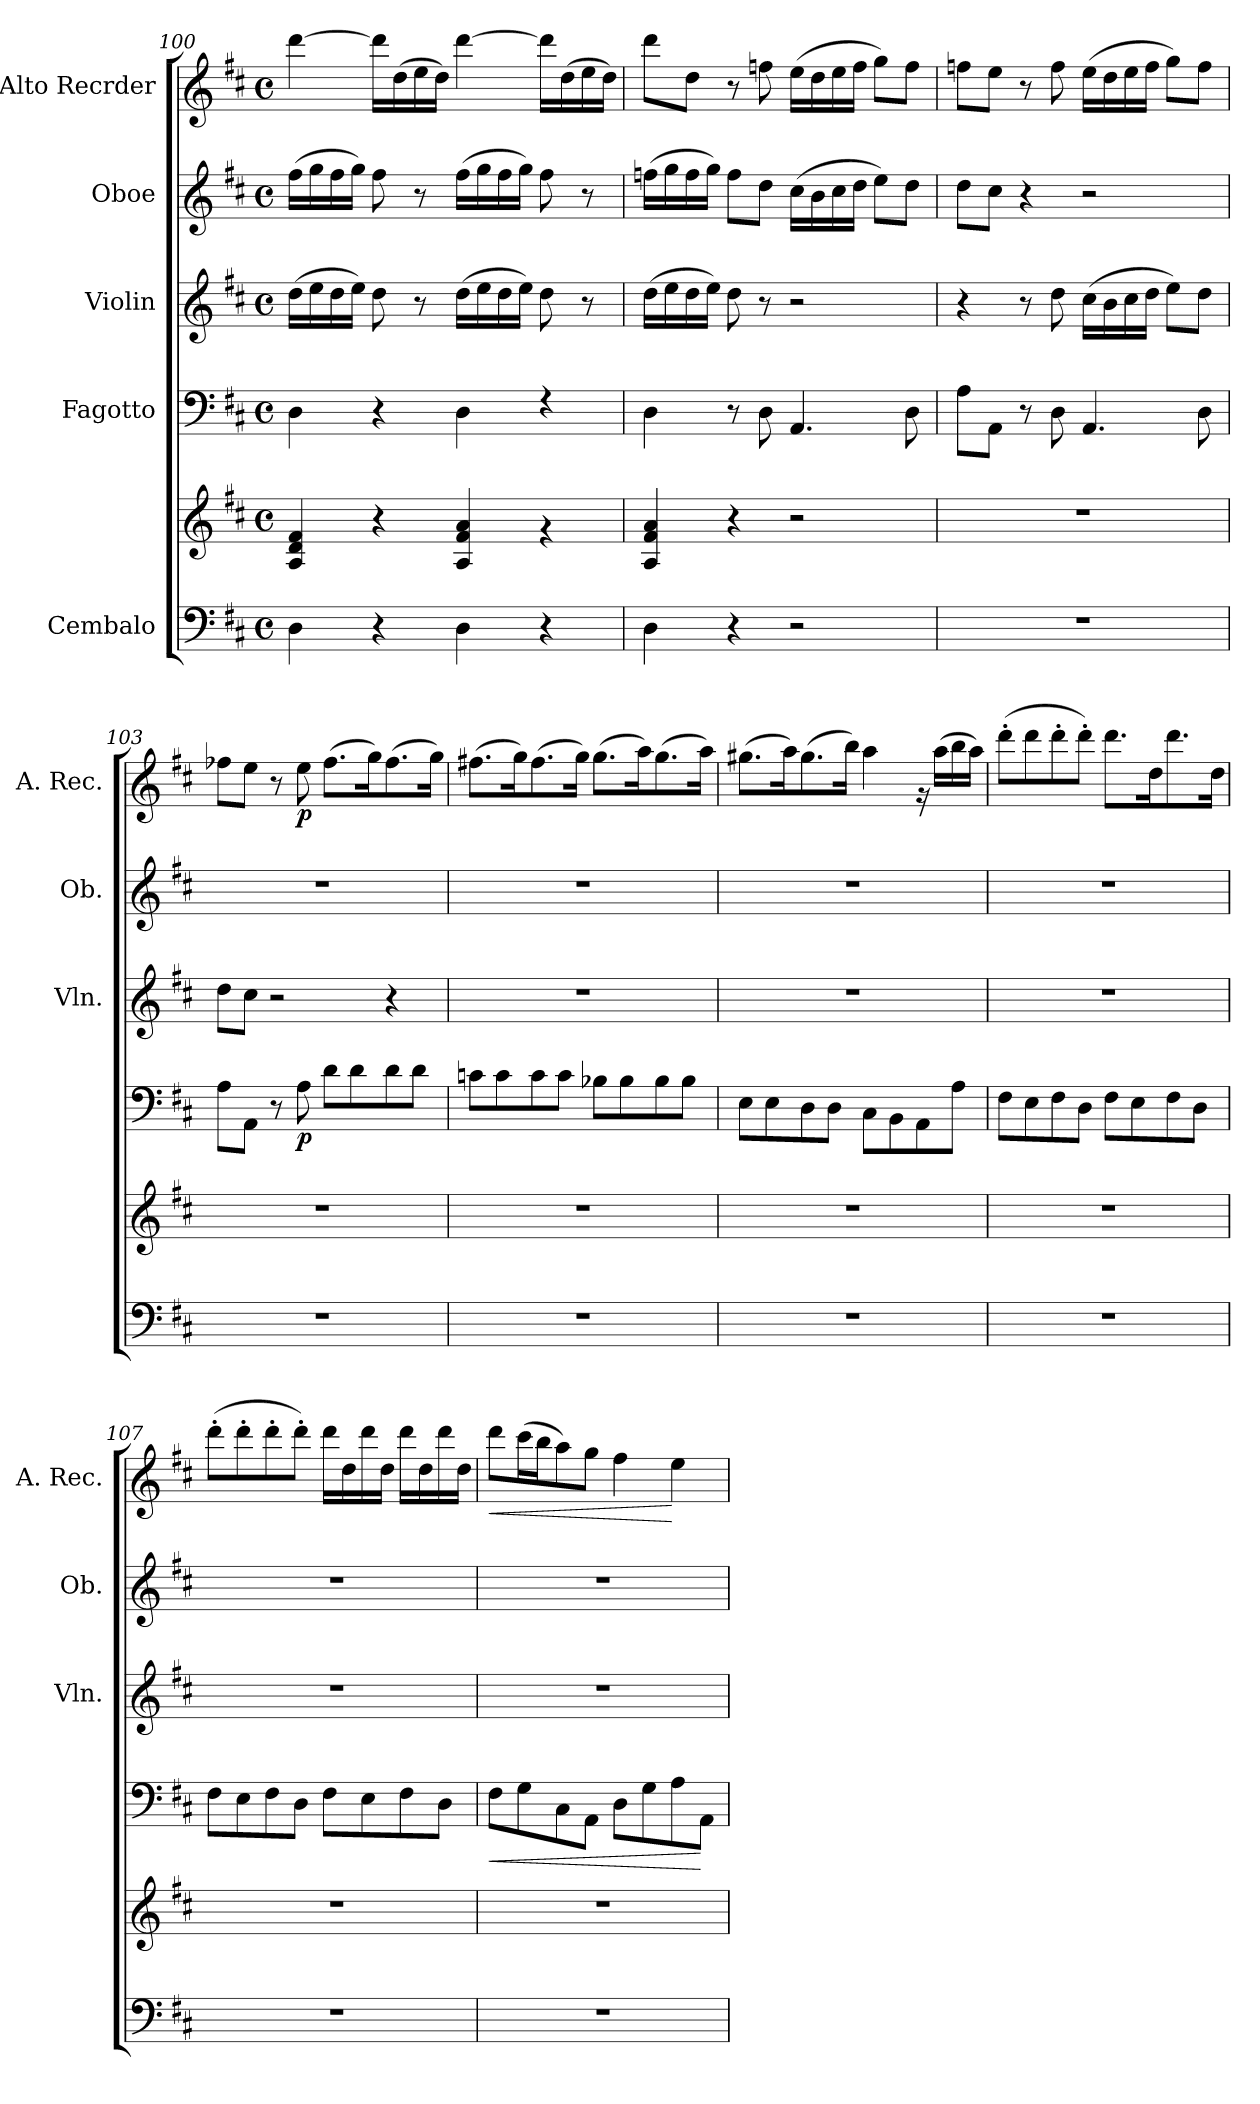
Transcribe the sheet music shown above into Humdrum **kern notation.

**kern	**kern	**kern	**dynam	**kern	**kern	**kern	**dynam
*part5	*part5	*part4	*part4	*part3	*part2	*part1	*part1
*staff6	*staff5	*staff4	*staff4	*staff3	*staff2	*staff1	*staff1
*I"Cembalo	*	*I"Fagotto	*	*I"Violin	*I"Oboe	*I"Alto Recrder	*
*	*	*	*	*I'Vln.	*I'Ob.	*I'A. Rec.	*
!!LO:LB:g=z
*clefF4	*clefG2	*clefF4	*	*clefG2	*clefG2	*clefG2	*
*k[f#c#]	*k[f#c#]	*k[f#c#]	*	*k[f#c#]	*k[f#c#]	*k[f#c#]	*
*M4/4	*M4/4	*M4/4	*	*M4/4	*M4/4	*M4/4	*
*met(c)	*met(c)	*met(c)	*	*met(c)	*met(c)	*met(c)	*
=100	=100	=100	=100	=100	=100	=100	=100
4D\	4A/ 4d/ 4f#/	4D\	.	(>16dd\LL	(>16ff#\LL	[4ddd\	.
.	.	.	.	16ee\	16gg\	.	.
.	.	.	.	16dd\	16ff#\	.	.
.	.	.	.	16ee\JJ)	16gg\JJ)	.	.
4r	4r	4r	.	8dd\	8ff#\	16ddd\LL]	.
.	.	.	.	.	.	(>16dd\	.
.	.	.	.	8r	8r	16ee\	.
.	.	.	.	.	.	16dd\JJ)	.
4D\	4A/ 4f#/ 4a/	4D\	.	(>16dd\LL	(>16ff#\LL	[4ddd\	.
.	.	.	.	16ee\	16gg\	.	.
.	.	.	.	16dd\	16ff#\	.	.
.	.	.	.	16ee\JJ)	16gg\JJ)	.	.
4r	4rg	4rF	.	8dd\	8ff#\	16ddd\LL]	.
.	.	.	.	.	.	(>16dd\	.
.	.	.	.	8r	8r	16ee\	.
.	.	.	.	.	.	16dd\JJ)	.
=101	=101	=101	=101	=101	=101	=101	=101
4D\	4A/ 4f#/ 4a/	4D\	.	(>16dd\LL	(>16ffn\LL	8ddd\L	.
.	.	.	.	16ee\	16gg\	.	.
.	.	.	.	16dd\	16ff\	8dd\J	.
.	.	.	.	16ee\JJ)	16gg\JJ)	.	.
4r	4r	8r	.	8dd\	8ff\L	8r	.
.	.	8D\	.	8r	8dd\J	8ffn\	.
2r	2r	4.AA/	.	2r	(>16cc#\LL	(>16ee\LL	.
.	.	.	.	.	16b\	16dd\	.
.	.	.	.	.	16cc#\	16ee\	.
.	.	.	.	.	16dd\JJ	16ff\JJ	.
.	.	.	.	.	8ee\L)	8gg\L)	.
.	.	8D\	.	.	8dd\J	8ff\J	.
=102	=102	=102	=102	=102	=102	=102	=102
1r	1r	8A\L	.	4r	8dd\L	8ffn\L	.
.	.	8AA\J	.	.	8cc#\J	8ee\J	.
.	.	8r	.	8r	4r	8r	.
.	.	8D\	.	8dd\	.	8ff\	.
.	.	4.AA/	.	(>16cc#\LL	2r	(>16ee\LL	.
.	.	.	.	16b\	.	16dd\	.
.	.	.	.	16cc#\	.	16ee\	.
.	.	.	.	16dd\JJ	.	16ff\JJ	.
.	.	.	.	8ee\L)	.	8gg\L)	.
.	.	8D\	.	8dd\J	.	8ff\J	.
=103	=103	=103	=103	=103	=103	=103	=103
1r	1r	8A\L	.	8dd\L	1r	8ff-X\L	.
.	.	8AA\J	.	8cc#\J	.	8ee\J	.
.	.	8r	.	2r	.	8r	.
!	!	!	!LO:DY:b	!	!	!	!LO:DY:b
.	.	8A\	p	.	.	8ee\	p
.	.	8d\L	.	.	.	(>8.ff-\L	.
.	.	8d\	.	.	.	.	.
.	.	.	.	.	.	16gg\K)	.
.	.	8d\	.	4r	.	(>8.ff-\	.
.	.	8d\J	.	.	.	.	.
.	.	.	.	.	.	16gg\Jk)	.
=104	=104	=104	=104	=104	=104	=104	=104
1r	1r	8cn\L	.	1r	1r	(>8.ff#X\L	.
.	.	8c\	.	.	.	.	.
.	.	.	.	.	.	16gg\K)	.
.	.	8c\	.	.	.	(>8.ff#\	.
.	.	8c\J	.	.	.	.	.
.	.	.	.	.	.	16gg\Jk)	.
.	.	8B-X\L	.	.	.	(>8.gg\L	.
.	.	8B-\	.	.	.	.	.
.	.	.	.	.	.	16aa\K)	.
.	.	8B-\	.	.	.	(>8.gg\	.
.	.	8B-\J	.	.	.	.	.
.	.	.	.	.	.	16aa\Jk)	.
=105	=105	=105	=105	=105	=105	=105	=105
1r	1r	8E\L	.	1r	1r	(>8.gg#X\L	.
.	.	8E\	.	.	.	.	.
.	.	.	.	.	.	16aa\K)	.
.	.	8D\	.	.	.	(>8.gg#\	.
.	.	8D\J	.	.	.	.	.
.	.	.	.	.	.	16bb\Jk)	.
.	.	8C#\L	.	.	.	4aa\	.
.	.	8BB\	.	.	.	.	.
.	.	8AA\	.	.	.	16rg	.
.	.	.	.	.	.	(>16aa\LL	.
.	.	8A\J	.	.	.	16bb\	.
.	.	.	.	.	.	16aa\JJ)	.
=106	=106	=106	=106	=106	=106	=106	=106
1r	1r	8F#\L	.	1r	1r	(>8ddd'\L	.
.	.	8E\	.	.	.	8ddd\	.
.	.	8F#\	.	.	.	8ddd'\	.
.	.	8D\J	.	.	.	8ddd'\J)	.
.	.	8F#\L	.	.	.	8.ddd\L	.
.	.	8E\	.	.	.	.	.
.	.	.	.	.	.	16dd\K	.
.	.	8F#\	.	.	.	8.ddd\	.
.	.	8D\J	.	.	.	.	.
.	.	.	.	.	.	16dd\Jk	.
!!LO:LB:g=z
=107	=107	=107	=107	=107	=107	=107	=107
1r	1r	8F#\L	.	1r	1r	(>8ddd'\L	.
.	.	8E\	.	.	.	8ddd'\	.
.	.	8F#\	.	.	.	8ddd'\	.
.	.	8D\J	.	.	.	8ddd'\J)	.
.	.	8F#\L	.	.	.	16ddd\LL	.
.	.	.	.	.	.	16dd\	.
.	.	8E\	.	.	.	16ddd\	.
.	.	.	.	.	.	16dd\JJ	.
.	.	8F#\	.	.	.	16ddd\LL	.
.	.	.	.	.	.	16dd\	.
.	.	8D\J	.	.	.	16ddd\	.
.	.	.	.	.	.	16dd\JJ	.
=108	=108	=108	=108	=108	=108	=108	=108
!	!	!	!LO:HP:b	!	!	!	!LO:HP:b
1r	1r	8F#\L	<	1r	1r	8ddd\L	<
.	.	8G\	.	.	.	(>16ccc#\L	.
.	.	.	.	.	.	16bb\J	.
.	.	8C#\	.	.	.	8aa\)	.
.	.	8AA\J	.	.	.	8gg\J	.
.	.	8D\L	.	.	.	4ff#\	.
.	.	8G\	.	.	.	.	.
.	.	8A\	.	.	.	4ee\	[
.	.	8AA\J	[	.	.	.	.
=	=	=	=	=	=	=	=
*-	*-	*-	*-	*-	*-	*-	*-
